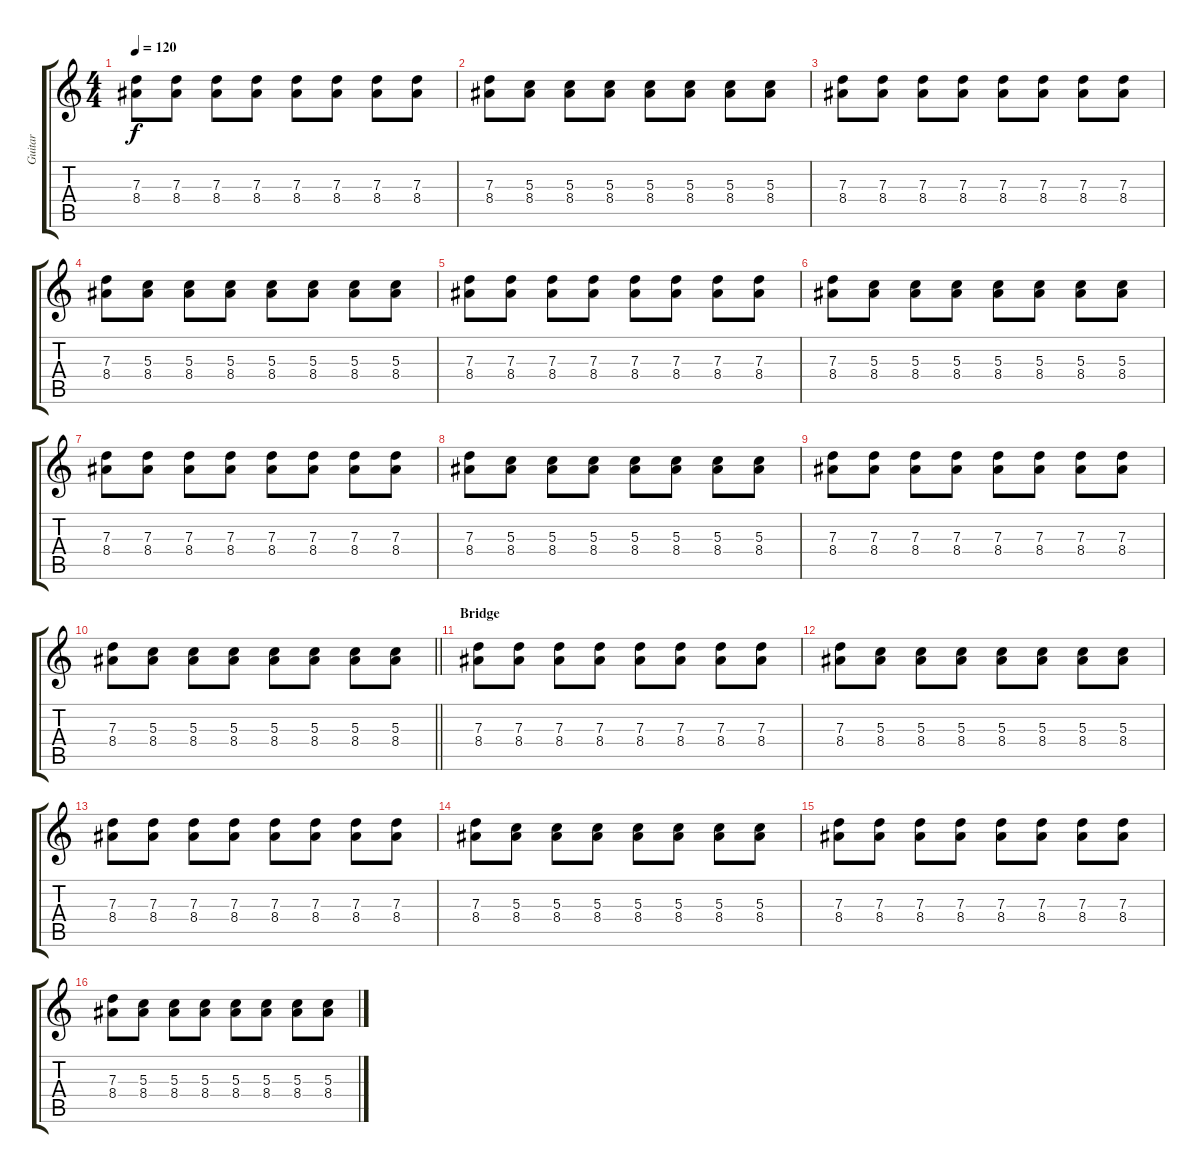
\track ("Guitar" "Guitar") {instrument electricguitarmuted}
\staff {score tabs}
\tuning (E4 B3 G3 D3 A2 E2) {hide}
\ts (4 4)
\tempo 120
\clef g2
\ks c
(7.3 8.4).8{dy f} (7.3 8.4).8 (7.3 8.4).8 (7.3 8.4).8 (7.3 8.4).8 (7.3 8.4).8 (7.3 8.4).8 (7.3 8.4).8 |
(7.3 8.4).8 (5.3 8.4).8 (5.3 8.4).8 (5.3 8.4).8 (5.3 8.4).8 (5.3 8.4).8 (5.3 8.4).8 (5.3 8.4).8 |
(7.3 8.4).8{volume 8} (7.3 8.4).8 (7.3 8.4).8 (7.3 8.4).8 (7.3 8.4).8 (7.3 8.4).8 (7.3 8.4).8 (7.3 8.4).8 |
(7.3 8.4).8 (5.3 8.4).8 (5.3 8.4).8 (5.3 8.4).8 (5.3 8.4).8 (5.3 8.4).8 (5.3 8.4).8 (5.3 8.4).8 |
(7.3 8.4).8 (7.3 8.4).8 (7.3 8.4).8 (7.3 8.4).8 (7.3 8.4).8 (7.3 8.4).8 (7.3 8.4).8 (7.3 8.4).8 |
(7.3 8.4).8 (5.3 8.4).8 (5.3 8.4).8 (5.3 8.4).8 (5.3 8.4).8 (5.3 8.4).8 (5.3 8.4).8 (5.3 8.4).8 |
(7.3 8.4).8 (7.3 8.4).8 (7.3 8.4).8 (7.3 8.4).8 (7.3 8.4).8 (7.3 8.4).8 (7.3 8.4).8 (7.3 8.4).8 |
(7.3 8.4).8 (5.3 8.4).8 (5.3 8.4).8 (5.3 8.4).8 (5.3 8.4).8 (5.3 8.4).8 (5.3 8.4).8 (5.3 8.4).8 |
(7.3 8.4).8 (7.3 8.4).8 (7.3 8.4).8 (7.3 8.4).8 (7.3 8.4).8 (7.3 8.4).8 (7.3 8.4).8 (7.3 8.4).8 |
\barLineRight lightlight
(7.3 8.4).8 (5.3 8.4).8 (5.3 8.4).8 (5.3 8.4).8 (5.3 8.4).8 (5.3 8.4).8 (5.3 8.4).8 (5.3 8.4).8 |
\section ("" "Bridge")
(7.3 8.4).8{volume 8} (7.3 8.4).8 (7.3 8.4).8 (7.3 8.4).8 (7.3 8.4).8 (7.3 8.4).8 (7.3 8.4).8 (7.3 8.4).8 |
(7.3 8.4).8 (5.3 8.4).8 (5.3 8.4).8 (5.3 8.4).8 (5.3 8.4).8 (5.3 8.4).8 (5.3 8.4).8 (5.3 8.4).8 |
(7.3 8.4).8 (7.3 8.4).8 (7.3 8.4).8 (7.3 8.4).8 (7.3 8.4).8 (7.3 8.4).8 (7.3 8.4).8 (7.3 8.4).8 |
(7.3 8.4).8 (5.3 8.4).8 (5.3 8.4).8 (5.3 8.4).8 (5.3 8.4).8 (5.3 8.4).8 (5.3 8.4).8 (5.3 8.4).8 |
(7.3 8.4).8 (7.3 8.4).8 (7.3 8.4).8 (7.3 8.4).8 (7.3 8.4).8 (7.3 8.4).8 (7.3 8.4).8 (7.3 8.4).8 |
(7.3 8.4).8 (5.3 8.4).8 (5.3 8.4).8 (5.3 8.4).8 (5.3 8.4).8 (5.3 8.4).8 (5.3 8.4).8 (5.3 8.4).8
